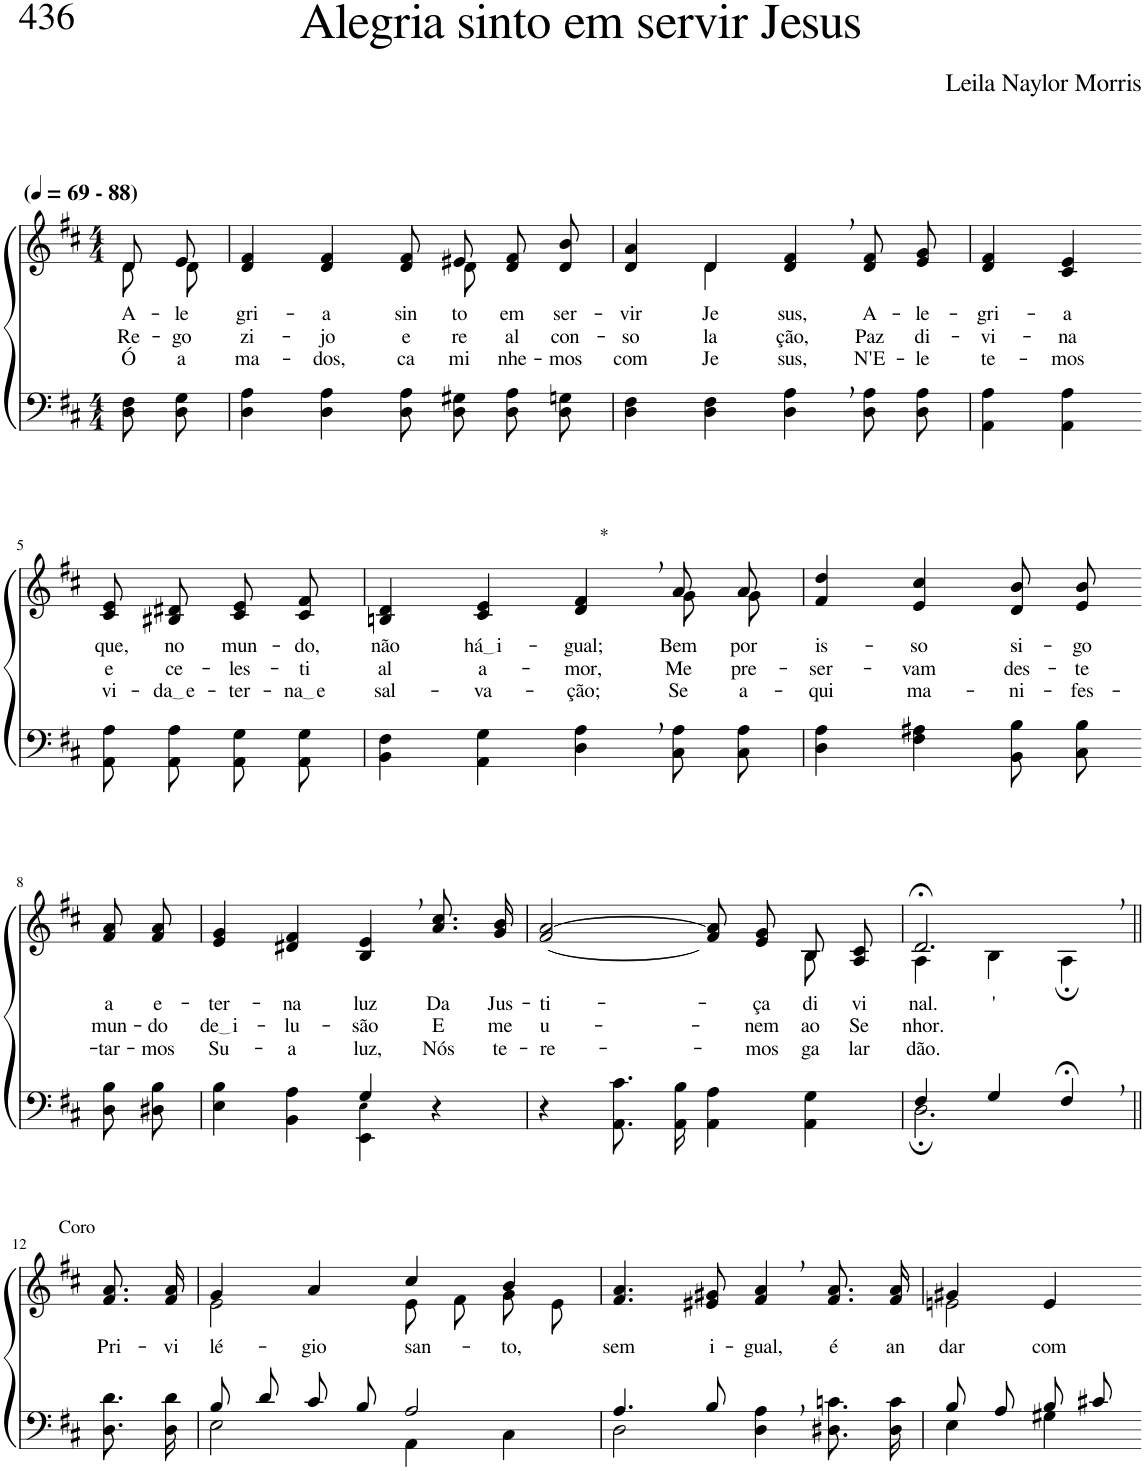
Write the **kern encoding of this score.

**kern	**kern	**text	**text	**text
*part2	*part1	*part1	*part1	*part1
*staff2	*staff1	*staff1	*staff1	*staff1
*I"Parte III e IV	*I"Parte I e II	*	*	*
*clefF4	*clefG2	*	*	*
*k[f#c#]	*k[f#c#]	*	*	*
*M4/4	*M4/4	*	*	*
*MM69	*MM69	*	*	*
=1	=1	=1	=1	=1
*	*^	*	*	*
!	!LO:TX:a:B:t=(	!	!	!	!
!	!LO:TX:a:B:t=- 88)	!	!	!	!
!	!	!	!LO:LY:b	!LO:LY:b	!LO:LY:b
8D\ 8F#\L	8d/L	8d\L	A-	Re-	Ó
!	!	!	!LO:LY:b	!LO:LY:b	!LO:LY:b
8D\ 8G\J	8e/J	8d\J	-le-	-go-	a-
=2	=2	=2	=2	=2	=2
!	!	!	!LO:LY:b	!LO:LY:b	!LO:LY:b
4D\ 4A\	4d/ 4f#/	8ryy	-gri-	-zi-	-ma-
!	!	!	!LO:LY:b	!LO:LY:b	!LO:LY:b
*	*v	*v	*	*	*
4D\ 4A\	4d/ 4f#/	-a	-jo	-dos,
!	!	!LO:LY:b	!LO:LY:b	!LO:LY:b
8D\ 8A\L	8d/ 8f#/L	sin-	e	ca-
*	*^	*	*	*
!	!	!	!LO:LY:b	!LO:LY:b	!LO:LY:b
8D\ 8G#X\J	8e#X/J	8d\	-to	re-	-mi-
!	!	!	!LO:LY:b	!LO:LY:b	!LO:LY:b
8D\ 8A\L	8d/ 8f#/L	4ryy	em	-al	-nhe-
!	!	!	!LO:LY:b	!LO:LY:b	!LO:LY:b
8D\ 8Gn\J	8d/ 8b/J	.	ser-	con-	-mos
=3	=3	=3	=3	=3	=3
!	!	!	!LO:LY:b	!LO:LY:b	!LO:LY:b
4D\ 4F#\	4d/ 4a/	4ryy	-vir	-so-	com
!	!	!	!LO:LY:b	!LO:LY:b	!LO:LY:b
4D\ 4F#\	4d/	4d\	Je-	-la-	Je-
!	!	!	!LO:LY:b	!LO:LY:b	!LO:LY:b
4D\, 4A\,	4d/, 4f#/,	2ryy	-sus,	-ção,	-sus,
!	!	!	!LO:LY:b	!LO:LY:b	!LO:LY:b
8D\ 8A\L	8d/ 8f#/L	.	A-	Paz	N'E-
!	!	!	!LO:LY:b	!LO:LY:b	!LO:LY:b
8D\ 8A\J	8e/ 8g/J	.	-le-	di-	-le
*	*v	*v	*	*	*
=4	=4	=4	=4	=4
!	!	!LO:LY:b	!LO:LY:b	!LO:LY:b
4AA\ 4A\	4d/ 4f#/	-gri-	-vi-	te-
!	!	!LO:LY:b	!LO:LY:b	!LO:LY:b
4AA\ 4A\	4c#/ 4e/	-a	-na	-mos
!!LO:LB:g=z
=5-	=5-	=5-	=5-	=5-
!	!	!LO:LY:b	!LO:LY:b	!LO:LY:b
8AA\ 8A\L	8c#/ 8e/L	que,	e	vi-
!	!	!LO:LY:b	!LO:LY:b	!LO:LY:b
8AA\ 8A\J	8B#X/ 8d#X/J	no	ce-	da e
!	!	!LO:LY:b	!LO:LY:b	!LO:LY:b
8AA\ 8G\L	8c#/ 8e/L	mun-	-les-	-ter-
!	!	!LO:LY:b	!LO:LY:b	!LO:LY:b
8AA\ 8G\J	8c#/ 8f#/J	-do,	-ti-	na e
=6	=6	=6	=6	=6
*	*^	*	*	*
!	!	!	!LO:LY:b	!LO:LY:b	!LO:LY:b
4BB\ 4F#\	2.ryy	4Bn/ 4d/	não	-al	-sal-
!	!	!	!LO:LY:b	!LO:LY:b	!LO:LY:b
4AA\ 4G\	.	4c#/ 4e/	há i	a-	-va-
!	!	!LO:TX:a:t=*	!	!	!
!	!	!	!LO:LY:b	!LO:LY:b	!LO:LY:b
4D\, 4A\,	.	4d/ 4f#/	-gual;	-mor,	-ção;
!	!	!	!LO:LY:b	!LO:LY:b	!LO:LY:b
8C#\ 8A\L	8g\L	8a/L	-Bem	Me	Se
!	!	!	!LO:LY:b	!LO:LY:b	!LO:LY:b
8C#\ 8A\J	8g\J	8a/J	por	pre-	a-
=7	=7	=7	=7	=7	=7
!	!	!	!LO:LY:b	!LO:LY:b	!LO:LY:b
*	*v	*v	*	*	*
4D\ 4A\	4f#/ 4dd/	is-	-ser-	-qui
!	!	!LO:LY:b	!LO:LY:b	!LO:LY:b
4F#\ 4A#X\	4e/ 4cc#/	-so	-vam	ma-
!	!	!LO:LY:b	!LO:LY:b	!LO:LY:b
8BB\ 8B\L	8d/ 8b/L	si-	des-	-ni-
!	!	!LO:LY:b	!LO:LY:b	!LO:LY:b
8C#\ 8B\J	8e/ 8b/J	-go	-te	-fes-
!!LO:LB:g=z
=8-	=8-	=8-	=8-	=8-
!	!	!LO:LY:b	!LO:LY:b	!LO:LY:b
8D\ 8B\L	8f#/ 8a/L	a	mun-	-tar-
!	!	!LO:LY:b	!LO:LY:b	!LO:LY:b
8D#X\ 8B\J	8f#/ 8a/J	e-	-do	-mos
=9	=9	=9	=9	=9
*^	*	*	*	*
!	!	!	!LO:LY:b	!LO:LY:b	!LO:LY:b
2ryy	4E\ 4B\	4e/ 4g/	-ter-	de i	Su-
!	!	!	!LO:LY:b	!LO:LY:b	!LO:LY:b
.	4BB\ 4A\	4d#X/ 4f#/	-na	-lu-	-a
!	!	!	!LO:LY:b	!LO:LY:b	!LO:LY:b
4G/	4EE\ 4E!\	4B/, 4e/,	luz	-são	luz,
!	!	!	!LO:LY:b	!LO:LY:b	!LO:LY:b
4r	4ryy	8.a/ 8.cc#/L	Da	E	Nós
!	!	!	!LO:LY:b	!LO:LY:b	!LO:LY:b
.	.	16g/ 16b/Jk	Jus-	me	te-
*v	*v	*	*	*	*
=10	=10	=10	=10	=10
!	!	!LO:LY:b	!LO:LY:b	!LO:LY:b
*	*^	*	*	*
4r	[2f#/ [2a/	2.ryy	-ti-	u-	-re-
8.AA\ 8.c#\L	.	.	.	.	.
16AA\ 16B\Jk	.	.	.	.	.
4AA\ 4A\	8f#]/ 8a]/L	.	.	.	.
!	!	!	!LO:LY:b	!LO:LY:b	!LO:LY:b
.	8e/ 8g/J	.	-ça	-nem	-mos
!	!	!	!LO:LY:b	!LO:LY:b	!LO:LY:b
4AA\ 4G\	8B/L	8B\	di-	ao	ga-
!	!	!	!LO:LY:b	!LO:LY:b	!LO:LY:b
.	8A/ 8c#/J	8ryy	-vi-	Se-	-lar-
=11	=11	=11	=11	=11	=11
*^	*	*	*	*	*
!	!	!	!	!LO:LY:b	!LO:LY:b	!LO:LY:b
4F#/	2.D;\	2.d;<,/	4A\	-nal.	-nhor.	-dão.
!	!	!	!	!LO:LY:b	!	!
4G/	.	.	4B\	'	.	.
4F#;<,/	.	.	4A;\	.	.	.
*v	*v	*	*	*	*	*
!!LO:LB:g=z
=12||	=12||	=12||	=12||	=12||	=12||
!	!LO:TX:a:t=Coro	!	!	!	!
!	!	!	!LO:LY:b	!	!
*	*v	*v	*	*	*
8.D\ 8.d\L	8.f#/ 8.a/L	Pri-	.	.
!	!	!LO:LY:b	!	!
16D\ 16d\Jk	16f#/ 16a/Jk	-vi-	.	.
=13	=13	=13	=13	=13
*^	*^	*	*	*
!	!	!	!	!LO:LY:b	!	!
8B/L	2E\	4g/	2e\	-lé-	.	.
8d/J	.	.	.	.	.	.
!	!	!	!	!LO:LY:b	!	!
8c#/L	.	4a/	.	-gio	.	.
8B/J	.	.	.	.	.	.
!	!	!	!	!LO:LY:b	!	!
2A/	4AA\	4cc#/	8e\L	san-	.	.
.	.	.	8f#\J	.	.	.
!	!	!	!	!LO:LY:b	!	!
.	4C#\	4b/	8g\L	-to,	.	.
.	.	.	8e\J	.	.	.
=14	=14	=14	=14	=14	=14	=14
!	!	!	!	!LO:LY:b	!	!
*	*	*v	*v	*	*	*
4.A/	2D\	4.f#/ 4.a/	sem	.	.
!	!	!	!LO:LY:b	!	!
8B/	.	8e#X/ 8g#X/	i-	.	.
!	!	!	!LO:LY:b	!	!
4ryy	4D\ 4A\	4f#/, 4a/,	-gual,	.	.
!	!	!	!LO:LY:b	!	!
4ryy	8.D#X\ 8.cn\L	8.f#/ 8.a/L	é	.	.
!	!	!	!LO:LY:b	!	!
.	16D#\ 16c\Jk	16f#/ 16a/Jk	an-	.	.
=15	=15	=15	=15	=15	=15
*	*	*^	*	*	*
!	!	!	!	!LO:LY:b	!	!
8B/L	4E\	4g#X/	2en\	-dar	.	.
8A/J	.	.	.	.	.	.
!	!	!	!	!LO:LY:b	!	!
8B/L	4G#X\	4e/	.	com	.	.
8c#X/J	.	.	.	.	.	.
*v	*v	*	*	*	*	*
*	*v	*v	*	*	*
=-	=-	=-	=-	=-
*-	*-	*-	*-	*-
